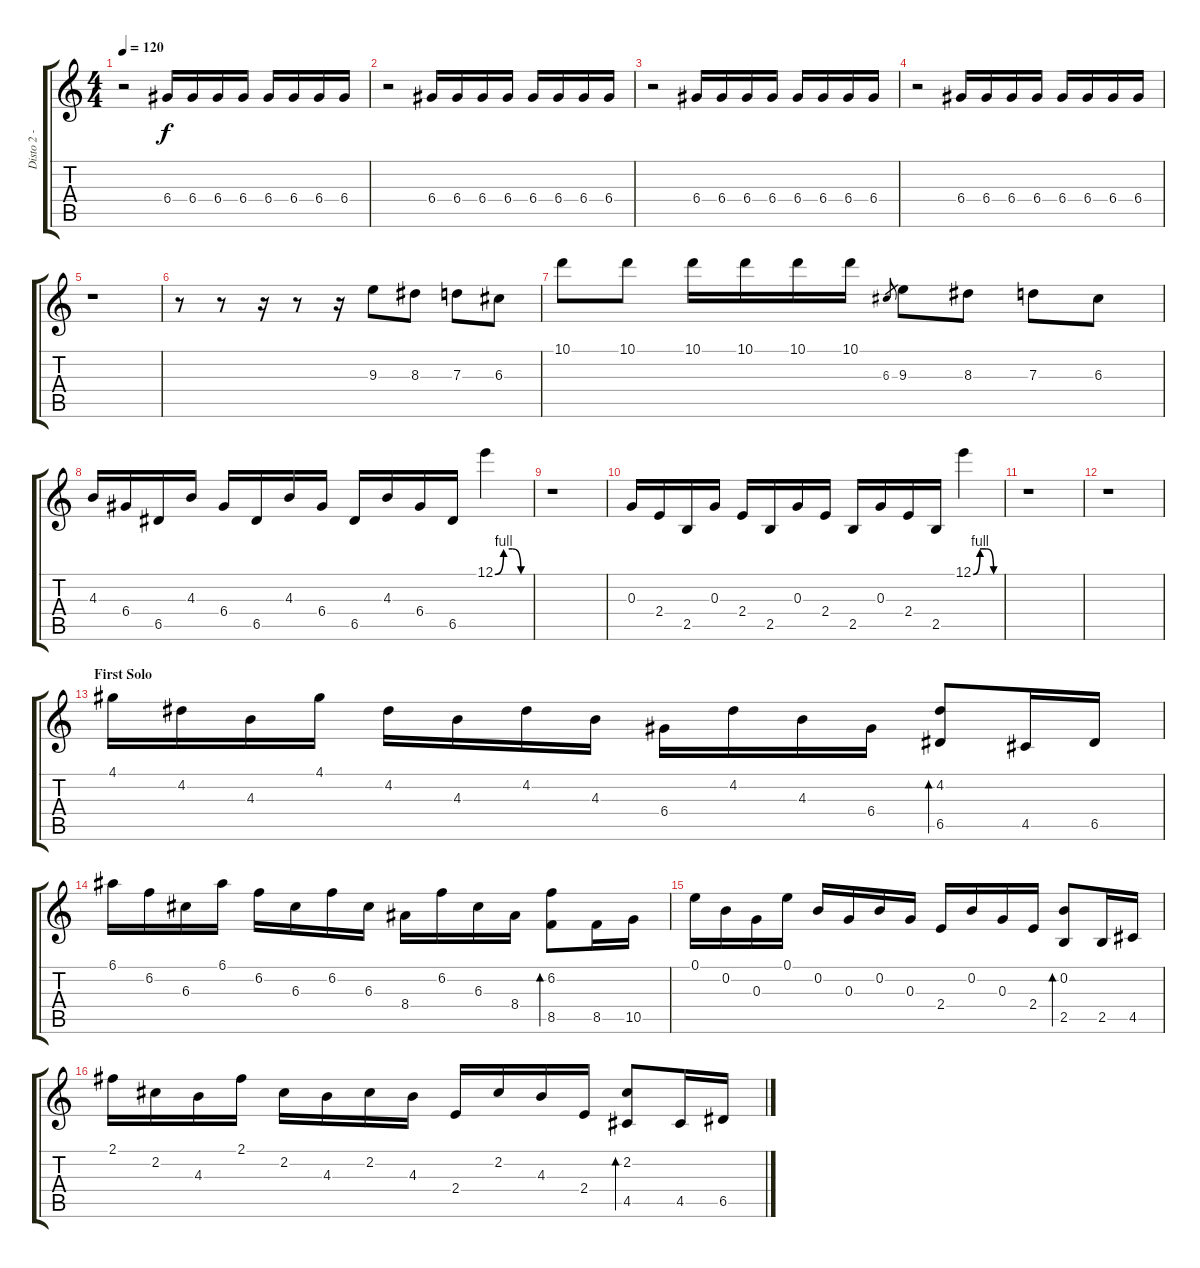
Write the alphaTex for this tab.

\track ("Disto 2 - Solo (Silver)" "Disto 2 - ") {instrument distortionguitar}
\staff {score tabs}
\tuning (E4 B3 G3 D3 A2 E2) {hide}
\ts (4 4)
\tempo 120
\clef g2
\ks c
r.2{dy f} 6.4.16 6.4.16 6.4.16 6.4.16 6.4.16 6.4.16 6.4.16 6.4.16 |
r.2 6.4.16 6.4.16 6.4.16 6.4.16 6.4.16 6.4.16 6.4.16 6.4.16 |
r.2 6.4.16 6.4.16 6.4.16 6.4.16 6.4.16 6.4.16 6.4.16 6.4.16 |
r.2 6.4.16 6.4.16 6.4.16 6.4.16 6.4.16 6.4.16 6.4.16 6.4.16 |
r.1 |
r.8 r.8 r.16 r.8 r.16 9.3.8 8.3.8 7.3.8 6.3.8 |
10.1.8 10.1.8 10.1.16 10.1.16 10.1.16 10.1.16 6.3.8{gr} 9.3.8 8.3.8 7.3.8 6.3.8 |
4.3.16{volume 15} 6.4.16 6.5.16 4.3.16 6.4.16 6.5.16 4.3.16 6.4.16 6.5.16 4.3.16 6.4.16 6.5.16 12.1{be (custom 0 0 15 4 30 4 45 0 60 0)}.4 |
r.1 |
0.3.16 2.4.16 2.5.16 0.3.16 2.4.16 2.5.16 0.3.16 2.4.16 2.5.16 0.3.16 2.4.16 2.5.16 12.1{be (custom 0 0 15 4 30 4 45 0 60 0)}.4 |
r.1 |
r.1 |
\section ("" "First Solo")
4.1.16{volume 15} 4.2.16 4.3.16 4.1.16 4.2.16 4.3.16 4.2.16 4.3.16 6.4.16 4.2.16 4.3.16 6.4.16 (4.2 6.5).8{bd 480} 4.5.16 6.5.16 |
6.1.16 6.2.16 6.3.16 6.1.16 6.2.16 6.3.16 6.2.16 6.3.16 8.4.16 6.2.16 6.3.16 8.4.16 (6.2 8.5).8{bd 480} 8.5.16 10.5.16 |
0.1.16 0.2.16 0.3.16 0.1.16 0.2.16 0.3.16 0.2.16 0.3.16 2.4.16 0.2.16 0.3.16 2.4.16 (0.2 2.5).8{bd 480} 2.5.16 4.5.16 |
2.1.16 2.2.16 4.3.16 2.1.16 2.2.16 4.3.16 2.2.16 4.3.16 2.4.16 2.2.16 4.3.16 2.4.16 (2.2 4.5).8{bd 480} 4.5.16 6.5.16
